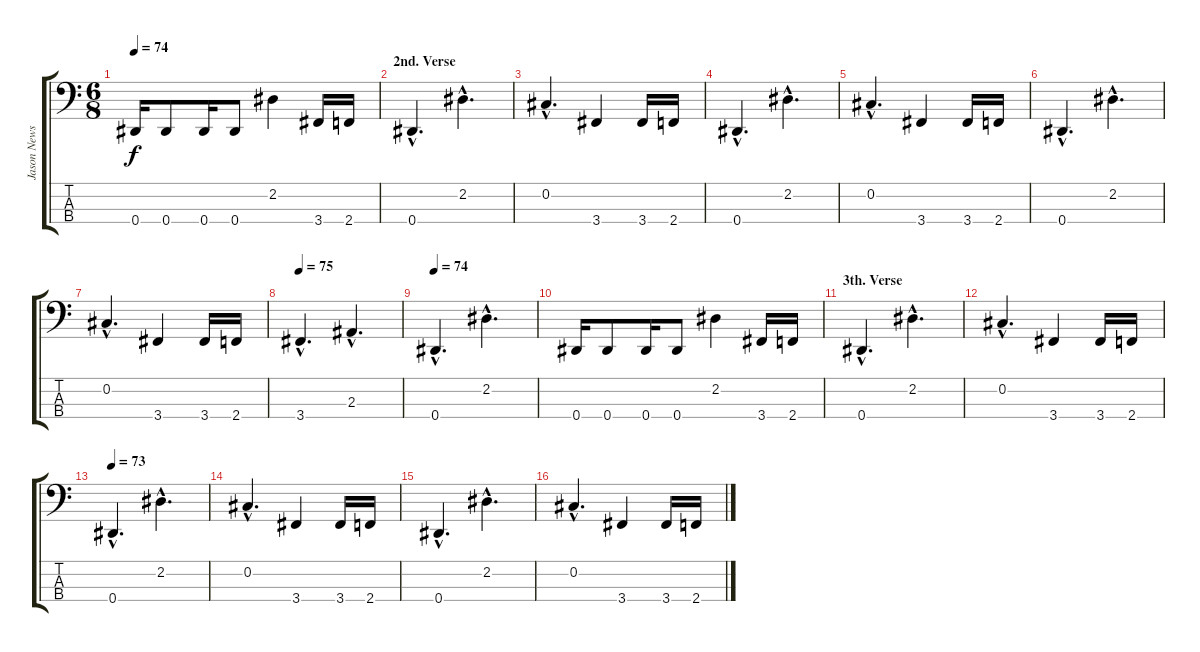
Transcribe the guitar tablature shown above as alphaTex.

\track ("Jason Newsted (Bass)" "Jason News") {instrument electricbasspick}
\staff {score tabs}
\tuning (Gb2 Db2 Ab1 Eb1) {hide}
\ts (6 8)
\tempo 74
\clef f4
\ks c
0.4.16{dy f} 0.4.8 0.4.16 0.4.8 2.2.4 3.4.16 2.4.16 |
\section ("" "2nd. Verse")
0.4{hac}.4{d} 2.2{hac}.4{d} |
0.2{hac}.4{d} 3.4.4 3.4.16 2.4.16 |
0.4{hac}.4{d} 2.2{hac}.4{d} |
0.2{hac}.4{d} 3.4.4 3.4.16 2.4.16 |
0.4{hac}.4{d} 2.2{hac}.4{d} |
0.2{hac}.4{d} 3.4.4 3.4.16 2.4.16 |
\tempo 75
3.4{hac}.4{d} 2.3{hac}.4{d} |
\tempo 74
0.4{hac}.4{d} 2.2{hac}.4{d} |
0.4.16 0.4.8 0.4.16 0.4.8 2.2.4 3.4.16 2.4.16 |
\section ("" "3th. Verse")
0.4{hac}.4{d} 2.2{hac}.4{d} |
0.2{hac}.4{d} 3.4.4 3.4.16 2.4.16 |
\tempo 73
0.4{hac}.4{d} 2.2{hac}.4{d} |
0.2{hac}.4{d} 3.4.4 3.4.16 2.4.16 |
0.4{hac}.4{d} 2.2{hac}.4{d} |
0.2{hac}.4{d} 3.4.4 3.4.16 2.4.16
